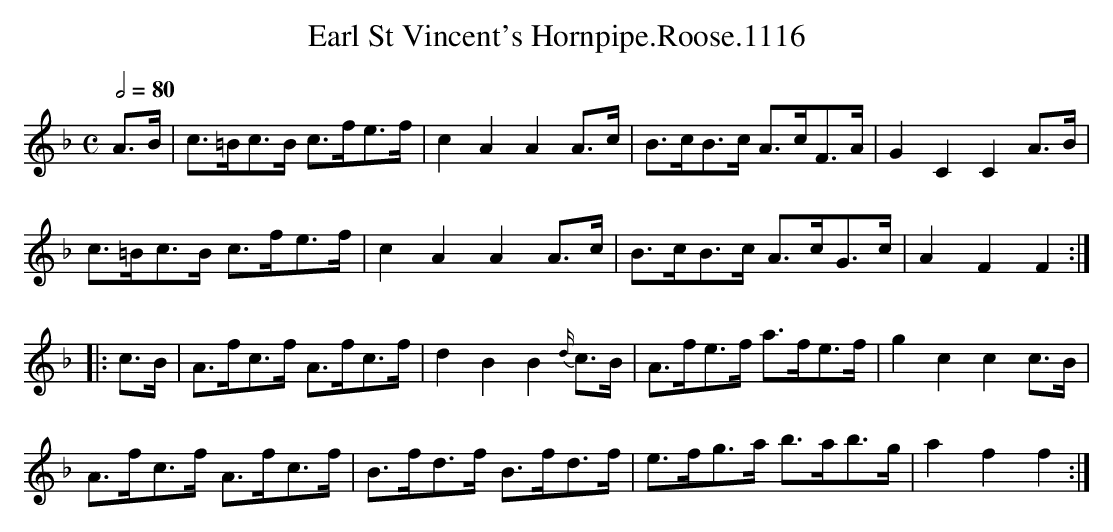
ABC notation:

X:1
T:Earl St Vincent's Hornpipe.Roose.1116
M:C
L:1/8
Q:1/2=80
K:F
A>B | c>=Bc>B c>fe>f | c2A2A2A>c | B>cB>c A>cF>A | G2C2C2A>B |
c>=Bc>B c>fe>f | c2A2A2A>c | B>cB>c A>cG>c | A2F2F2:|
|:c>B | A>fc>f A>fc>f | d2B2B2{d/}c>B | A>fe>f a>fe>f | g2c2c2c>B |
A>fc>f A>fc>f | B>fd>f B>fd>f | e>fg>a b>ab>g | a2f2f2:|
